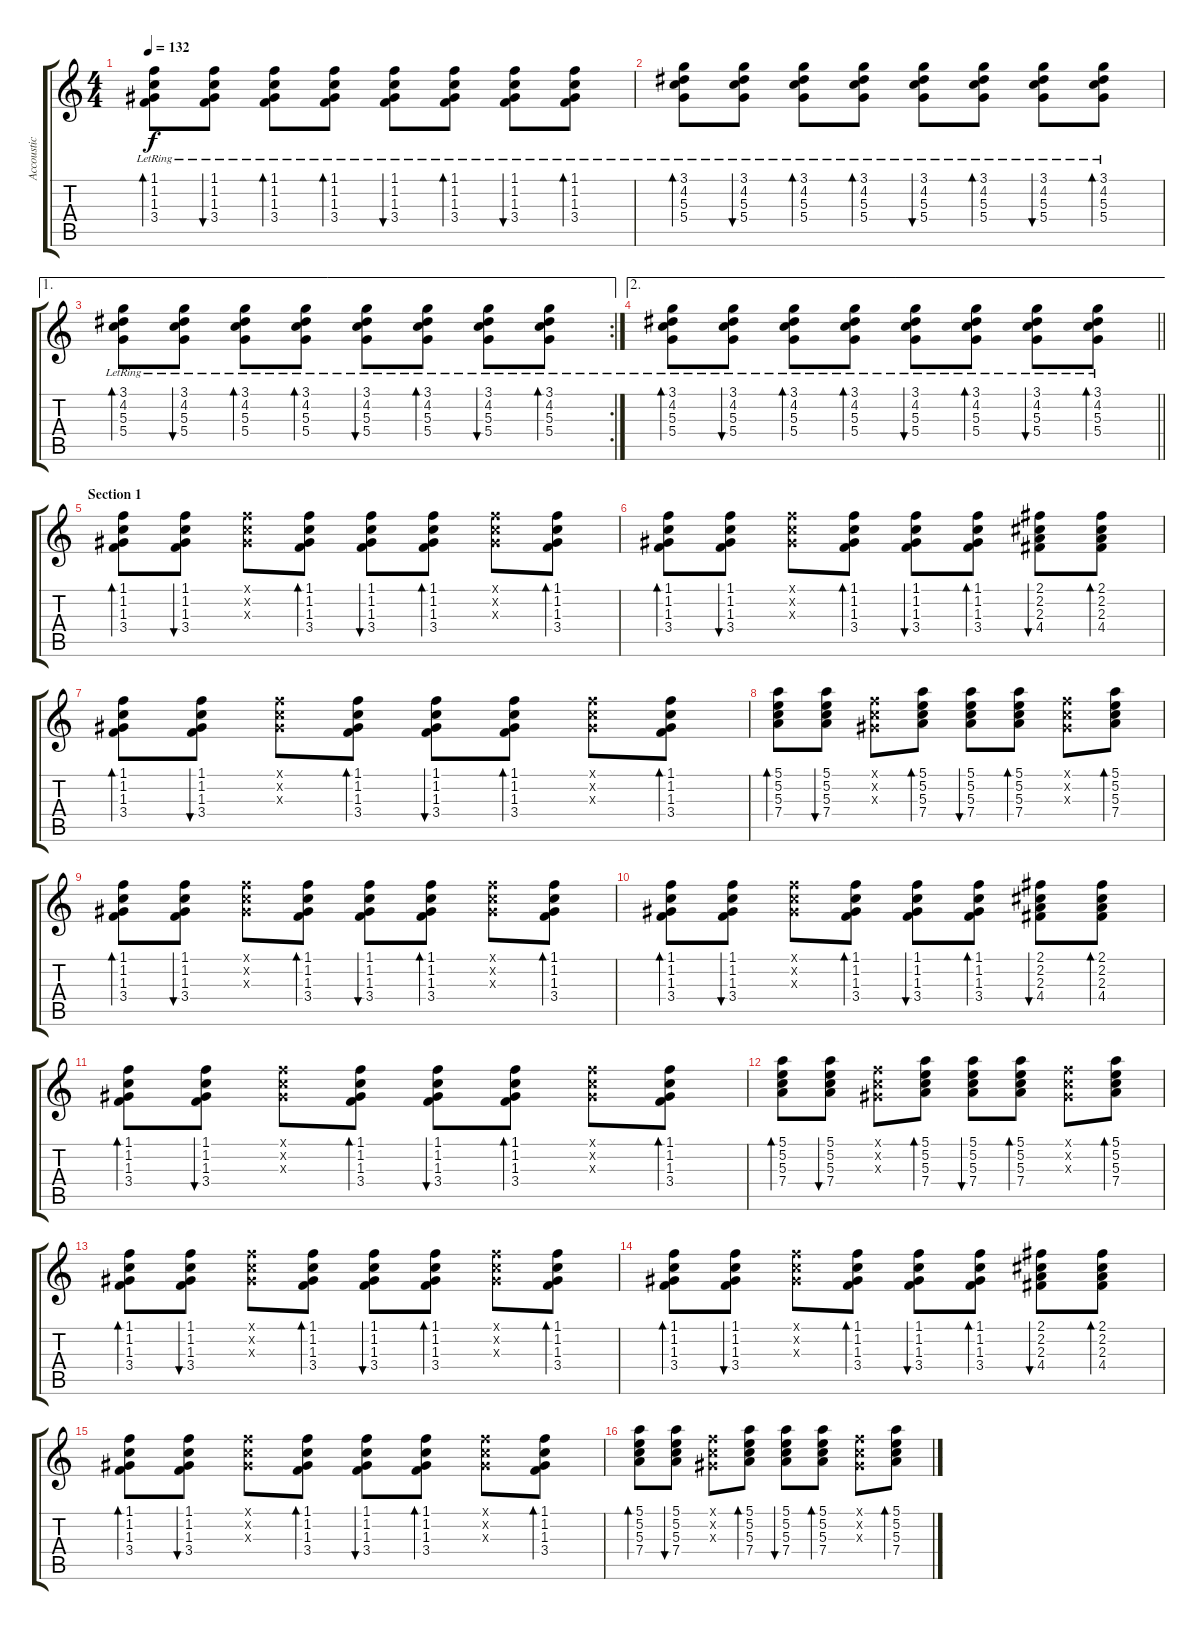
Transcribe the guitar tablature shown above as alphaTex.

\track ("Accoustic" "Accoustic") {instrument acousticguitarnylon}
\staff {score tabs}
\tuning (E4 B3 G3 D3 A2 E2) {hide}
\ts (4 4)
\tempo 132
\clef g2
\ks c
(1.1{lr} 1.2{lr} 1.3{lr} 3.4{lr}).8{bd 60 dy f} (1.1{lr} 1.2{lr} 1.3{lr} 3.4{lr}).8{bu 60} (1.1{lr} 1.2{lr} 1.3{lr} 3.4{lr}).8{bd 60} (1.1{lr} 1.2{lr} 1.3{lr} 3.4{lr}).8{bd 60} (1.1{lr} 1.2{lr} 1.3{lr} 3.4{lr}).8{bu 60} (1.1{lr} 1.2{lr} 1.3{lr} 3.4{lr}).8{bd 60} (1.1{lr} 1.2{lr} 1.3{lr} 3.4{lr}).8{bu 60} (1.1{lr} 1.2{lr} 1.3{lr} 3.4{lr}).8{bd 60} |
(3.1{lr} 4.2{lr} 5.3{lr} 5.4{lr}).8{bd 60} (3.1{lr} 4.2{lr} 5.3{lr} 5.4{lr}).8{bu 60} (3.1{lr} 4.2{lr} 5.3{lr} 5.4{lr}).8{bd 60} (3.1{lr} 4.2{lr} 5.3{lr} 5.4{lr}).8{bd 60} (3.1{lr} 4.2{lr} 5.3{lr} 5.4{lr}).8{bu 60} (3.1{lr} 4.2{lr} 5.3{lr} 5.4{lr}).8{bd 60} (3.1{lr} 4.2{lr} 5.3{lr} 5.4{lr}).8{bu 60} (3.1{lr} 4.2{lr} 5.3{lr} 5.4{lr}).8{bd 60} |
\ae 1
\rc 2
(3.1{lr} 4.2{lr} 5.3{lr} 5.4{lr}).8{bd 60} (3.1{lr} 4.2{lr} 5.3{lr} 5.4{lr}).8{bu 60} (3.1{lr} 4.2{lr} 5.3{lr} 5.4{lr}).8{bd 60} (3.1{lr} 4.2{lr} 5.3{lr} 5.4{lr}).8{bd 60} (3.1{lr} 4.2{lr} 5.3{lr} 5.4{lr}).8{bu 60} (3.1{lr} 4.2{lr} 5.3{lr} 5.4{lr}).8{bd 60} (3.1{lr} 4.2{lr} 5.3{lr} 5.4{lr}).8{bu 60} (3.1{lr} 4.2{lr} 5.3{lr} 5.4{lr}).8{bd 60} |
\ae 2
\barLineRight lightlight
(3.1{lr} 4.2{lr} 5.3{lr} 5.4{lr}).8{bd 60} (3.1{lr} 4.2{lr} 5.3{lr} 5.4{lr}).8{bu 60} (3.1{lr} 4.2{lr} 5.3{lr} 5.4{lr}).8{bd 60} (3.1{lr} 4.2{lr} 5.3{lr} 5.4{lr}).8{bd 60} (3.1{lr} 4.2{lr} 5.3{lr} 5.4{lr}).8{bu 60} (3.1{lr} 4.2{lr} 5.3{lr} 5.4{lr}).8{bd 60} (3.1{lr} 4.2{lr} 5.3{lr} 5.4{lr}).8{bu 60} (3.1{lr} 4.2{lr} 5.3{lr} 5.4{lr}).8{bd 60} |
\section ("" "Section 1")
(1.1 1.2 1.3 3.4).8{bd 60} (1.1 1.2 1.3 3.4).8{bu 60} (1.1{x} 1.2{x} 1.3{x}).8 (1.1 1.2 1.3 3.4).8{bd 60} (1.1 1.2 1.3 3.4).8{bu 60} (1.1 1.2 1.3 3.4).8{bd 60} (1.1{x} 1.2{x} 1.3{x}).8 (1.1 1.2 1.3 3.4).8{bd 60} |
(1.1 1.2 1.3 3.4).8{bd 60} (1.1 1.2 1.3 3.4).8{bu 60} (1.1{x} 1.2{x} 1.3{x}).8 (1.1 1.2 1.3 3.4).8{bd 60} (1.1 1.2 1.3 3.4).8{bu 60} (1.1 1.2 1.3 3.4).8{bd 60} (2.1 2.2 2.3 4.4).8{bu 60} (2.1 2.2 2.3 4.4).8{bd 60} |
(1.1 1.2 1.3 3.4).8{bd 60} (1.1 1.2 1.3 3.4).8{bu 60} (1.1{x} 1.2{x} 1.3{x}).8 (1.1 1.2 1.3 3.4).8{bd 60} (1.1 1.2 1.3 3.4).8{bu 60} (1.1 1.2 1.3 3.4).8{bd 60} (1.1{x} 1.2{x} 1.3{x}).8 (1.1 1.2 1.3 3.4).8{bd 60} |
(5.1 5.2 5.3 7.4).8{bd 60} (5.1 5.2 5.3 7.4).8{bu 60} (1.1{x} 1.2{x} 1.3{x}).8 (5.1 5.2 5.3 7.4).8{bd 60} (5.1 5.2 5.3 7.4).8{bu 60} (5.1 5.2 5.3 7.4).8{bd 60} (1.1{x} 1.2{x} 1.3{x}).8 (5.1 5.2 5.3 7.4).8{bd 60} |
(1.1 1.2 1.3 3.4).8{bd 60} (1.1 1.2 1.3 3.4).8{bu 60} (1.1{x} 1.2{x} 1.3{x}).8 (1.1 1.2 1.3 3.4).8{bd 60} (1.1 1.2 1.3 3.4).8{bu 60} (1.1 1.2 1.3 3.4).8{bd 60} (1.1{x} 1.2{x} 1.3{x}).8 (1.1 1.2 1.3 3.4).8{bd 60} |
(1.1 1.2 1.3 3.4).8{bd 60} (1.1 1.2 1.3 3.4).8{bu 60} (1.1{x} 1.2{x} 1.3{x}).8 (1.1 1.2 1.3 3.4).8{bd 60} (1.1 1.2 1.3 3.4).8{bu 60} (1.1 1.2 1.3 3.4).8{bd 60} (2.1 2.2 2.3 4.4).8{bu 60} (2.1 2.2 2.3 4.4).8{bd 60} |
(1.1 1.2 1.3 3.4).8{bd 60} (1.1 1.2 1.3 3.4).8{bu 60} (1.1{x} 1.2{x} 1.3{x}).8 (1.1 1.2 1.3 3.4).8{bd 60} (1.1 1.2 1.3 3.4).8{bu 60} (1.1 1.2 1.3 3.4).8{bd 60} (1.1{x} 1.2{x} 1.3{x}).8 (1.1 1.2 1.3 3.4).8{bd 60} |
(5.1 5.2 5.3 7.4).8{bd 60} (5.1 5.2 5.3 7.4).8{bu 60} (1.1{x} 1.2{x} 1.3{x}).8 (5.1 5.2 5.3 7.4).8{bd 60} (5.1 5.2 5.3 7.4).8{bu 60} (5.1 5.2 5.3 7.4).8{bd 60} (1.1{x} 1.2{x} 1.3{x}).8 (5.1 5.2 5.3 7.4).8{bd 60} |
(1.1 1.2 1.3 3.4).8{bd 60} (1.1 1.2 1.3 3.4).8{bu 60} (1.1{x} 1.2{x} 1.3{x}).8 (1.1 1.2 1.3 3.4).8{bd 60} (1.1 1.2 1.3 3.4).8{bu 60} (1.1 1.2 1.3 3.4).8{bd 60} (1.1{x} 1.2{x} 1.3{x}).8 (1.1 1.2 1.3 3.4).8{bd 60} |
(1.1 1.2 1.3 3.4).8{bd 60} (1.1 1.2 1.3 3.4).8{bu 60} (1.1{x} 1.2{x} 1.3{x}).8 (1.1 1.2 1.3 3.4).8{bd 60} (1.1 1.2 1.3 3.4).8{bu 60} (1.1 1.2 1.3 3.4).8{bd 60} (2.1 2.2 2.3 4.4).8{bu 60} (2.1 2.2 2.3 4.4).8{bd 60} |
(1.1 1.2 1.3 3.4).8{bd 60} (1.1 1.2 1.3 3.4).8{bu 60} (1.1{x} 1.2{x} 1.3{x}).8 (1.1 1.2 1.3 3.4).8{bd 60} (1.1 1.2 1.3 3.4).8{bu 60} (1.1 1.2 1.3 3.4).8{bd 60} (1.1{x} 1.2{x} 1.3{x}).8 (1.1 1.2 1.3 3.4).8{bd 60} |
(5.1 5.2 5.3 7.4).8{bd 60} (5.1 5.2 5.3 7.4).8{bu 60} (1.1{x} 1.2{x} 1.3{x}).8 (5.1 5.2 5.3 7.4).8{bd 60} (5.1 5.2 5.3 7.4).8{bu 60} (5.1 5.2 5.3 7.4).8{bd 60} (1.1{x} 1.2{x} 1.3{x}).8 (5.1 5.2 5.3 7.4).8{bd 60}
